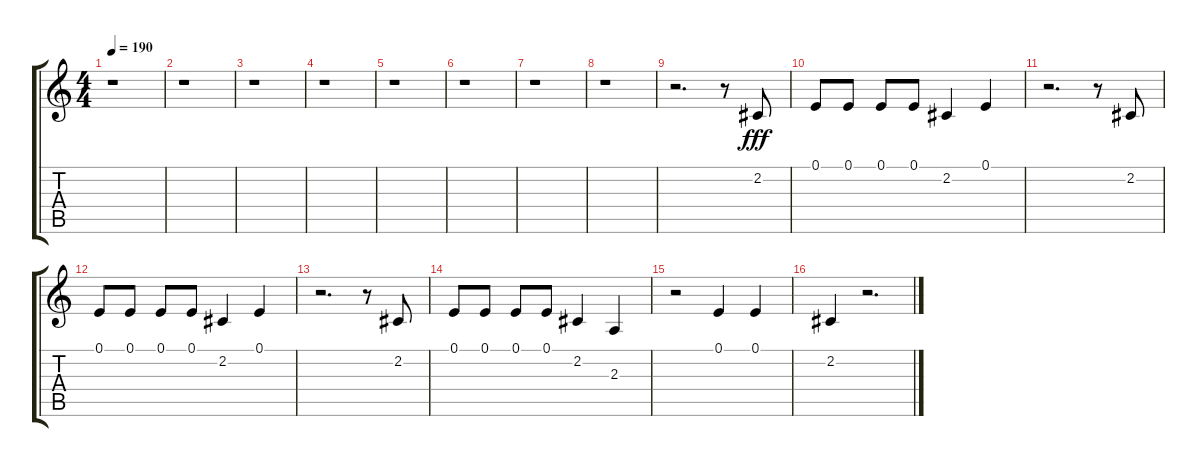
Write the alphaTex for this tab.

\track "" {instrument altosax}
\staff {score tabs}
\tuning (E4 B3 G3 D3 A2 E2) {hide}
\ts (4 4)
\tempo 190
\clef g2
\ks c
r.1{dy fff} |
r.1 |
r.1 |
r.1 |
r.1 |
r.1 |
r.1 |
r.1 |
r.2{d} r.8 2.2.8 |
0.1.8 0.1.8 0.1.8 0.1.8 2.2.4 0.1.4 |
r.2{d} r.8 2.2.8 |
0.1.8 0.1.8 0.1.8 0.1.8 2.2.4 0.1.4 |
r.2{d} r.8 2.2.8 |
0.1.8 0.1.8 0.1.8 0.1.8 2.2.4 2.3.4 |
r.2 0.1.4 0.1.4 |
2.2.4 r.2{d}
